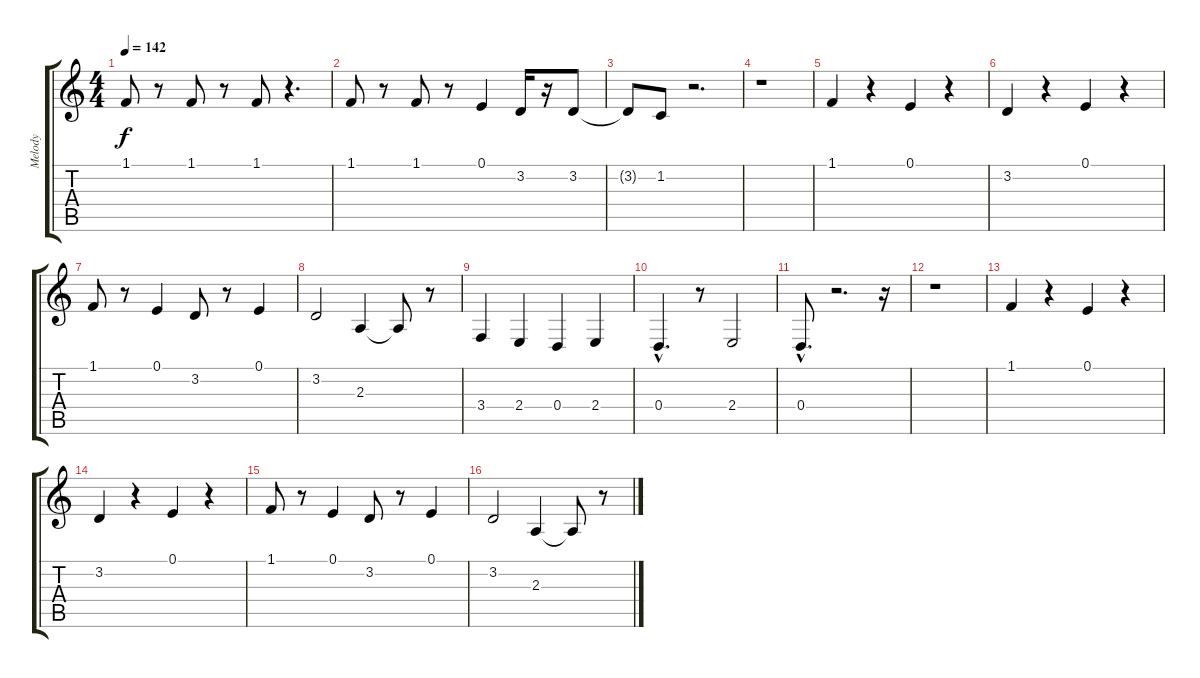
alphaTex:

\track ("Melody" "Melody") {instrument lead8bassandlead}
\staff {score tabs}
\tuning (E4 B3 G3 D3 A2 E2) {hide}
\ts (4 4)
\tempo 142
\clef g2
\ks c
1.1.8{dy f} r.8 1.1.8 r.8 1.1.8 r.4{d} |
1.1.8 r.8 1.1.8 r.8 0.1.4 3.2.16 r.16 3.2.8 |
3.2{t}.8 1.2.8 r.2{d} |
r.1 |
1.1.4 r.4 0.1.4 r.4 |
3.2.4 r.4 0.1.4 r.4 |
1.1.8 r.8 0.1.4 3.2.8 r.8 0.1.4 |
3.2.2 2.3.4 2.3{t}.8 r.8 |
3.4.4 2.4.4 0.4.4 2.4.4 |
0.4{hac}.4{d} r.8 2.4.2 |
0.4{hac}.8{d} r.2{d} r.16 |
r.1 |
1.1.4 r.4 0.1.4 r.4 |
3.2.4 r.4 0.1.4 r.4 |
1.1.8 r.8 0.1.4 3.2.8 r.8 0.1.4 |
3.2.2 2.3.4 2.3{t}.8 r.8
